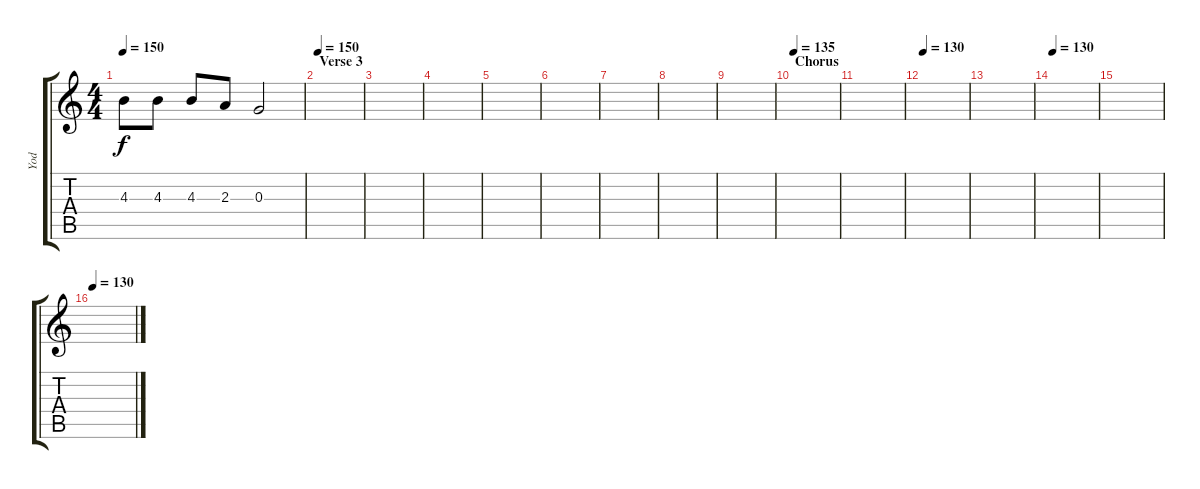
\track ("Yod" "Yod") {instrument distortionguitar}
\staff {score tabs}
\tuning (E4 B3 G3 D3 A2 E2) {hide}
\ts (4 4)
\tempo 150
\clef g2
\ks c
4.3.8{dy f} 4.3.8 4.3.8 2.3.8 0.3.2 |
\section ("" "Verse 3")
\tempo 150
|
|
|
|
|
|
|
|
\section ("" "Chorus")
\tempo 130
\tempo 135
|
|
\tempo 130
|
|
\tempo 130
|
|
\tempo 130
